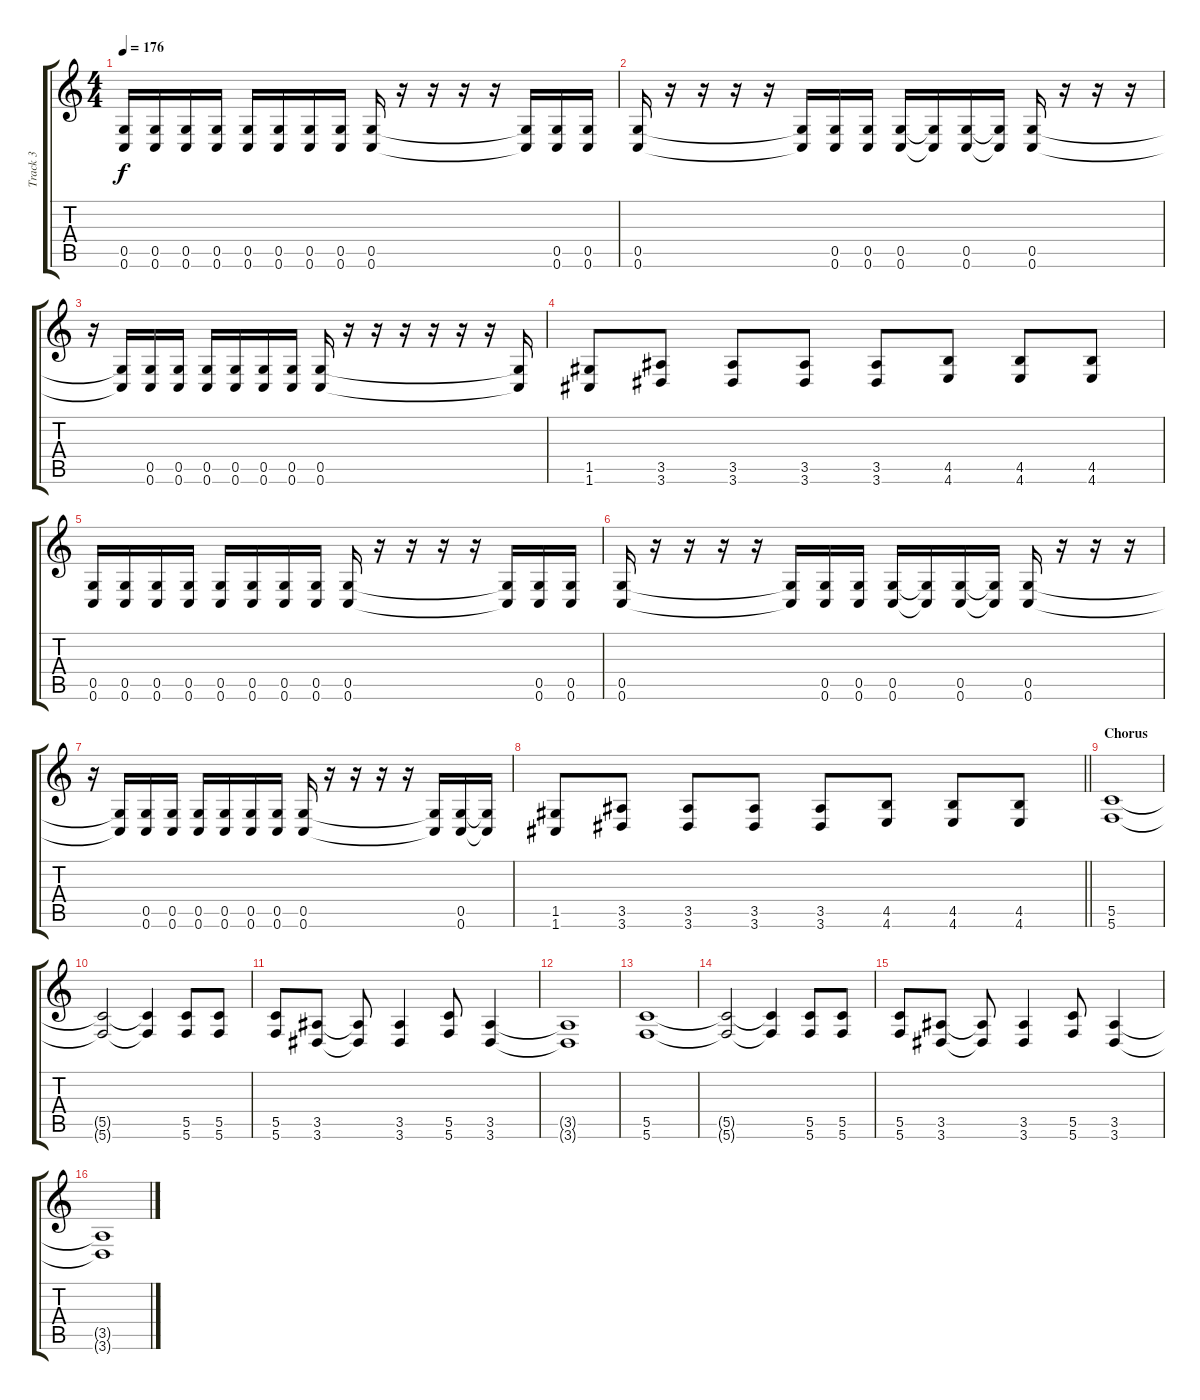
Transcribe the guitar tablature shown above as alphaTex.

\track ("Track 3" "Track 3") {instrument overdrivenguitar}
\staff {score tabs}
\tuning (D4 A3 F3 C3 G2 C2) {hide}
\ts (4 4)
\tempo 176
\clef g2
\ks c
(0.5 0.6).16{dy f} (0.5 0.6).16 (0.5 0.6).16 (0.5 0.6).16 (0.5 0.6).16 (0.5 0.6).16 (0.5 0.6).16 (0.5 0.6).16 (0.5 0.6).16 r.16 r.16 r.16 r.16 (0.5{t} 0.6{t}).16 (0.5 0.6).16 (0.5 0.6).16 |
(0.5 0.6).16 r.16 r.16 r.16 r.16 (0.5{t} 0.6{t}).16 (0.5 0.6).16 (0.5 0.6).16 (0.5 0.6).16 (0.5{t} 0.6{t}).16 (0.5 0.6).16 (0.5{t} 0.6{t}).16 (0.5 0.6).16 r.16 r.16 r.16 |
r.16 (0.5{t} 0.6{t}).16 (0.5 0.6).16 (0.5 0.6).16 (0.5 0.6).16 (0.5 0.6).16 (0.5 0.6).16 (0.5 0.6).16 (0.5 0.6).16 r.16 r.16 r.16 r.16 r.16 r.16 (0.5{t} 0.6{t}).16 |
(1.5 1.6).8 (3.5 3.6).8 (3.5 3.6).8 (3.5 3.6).8 (3.5 3.6).8 (4.5 4.6).8 (4.5 4.6).8 (4.5 4.6).8 |
(0.5 0.6).16 (0.5 0.6).16 (0.5 0.6).16 (0.5 0.6).16 (0.5 0.6).16 (0.5 0.6).16 (0.5 0.6).16 (0.5 0.6).16 (0.5 0.6).16 r.16 r.16 r.16 r.16 (0.5{t} 0.6{t}).16 (0.5 0.6).16 (0.5 0.6).16 |
(0.5 0.6).16 r.16 r.16 r.16 r.16 (0.5{t} 0.6{t}).16 (0.5 0.6).16 (0.5 0.6).16 (0.5 0.6).16 (0.5{t} 0.6{t}).16 (0.5 0.6).16 (0.5{t} 0.6{t}).16 (0.5 0.6).16 r.16 r.16 r.16 |
r.16 (0.5{t} 0.6{t}).16 (0.5 0.6).16 (0.5 0.6).16 (0.5 0.6).16 (0.5 0.6).16 (0.5 0.6).16 (0.5 0.6).16 (0.5 0.6).16 r.16 r.16 r.16 r.16 (0.5{t} 0.6{t}).16 (0.5 0.6).16 (0.5{t} 0.6{t}).16 |
\barLineRight lightlight
(1.5 1.6).8 (3.5 3.6).8 (3.5 3.6).8 (3.5 3.6).8 (3.5 3.6).8 (4.5 4.6).8 (4.5 4.6).8 (4.5 4.6).8 |
\section ("" "Chorus")
(5.5 5.6).1 |
(5.5{t} 5.6{t}).2 (5.5{t} 5.6{t}).4 (5.5 5.6).8 (5.5 5.6).8 |
(5.5 5.6).8 (3.5 3.6).8 (3.5{t} 3.6{t}).8 (3.5 3.6).4 (5.5 5.6).8 (3.5 3.6).4 |
(3.5{t} 3.6{t}).1 |
(5.5 5.6).1 |
(5.5{t} 5.6{t}).2 (5.5{t} 5.6{t}).4 (5.5 5.6).8 (5.5 5.6).8 |
(5.5 5.6).8 (3.5 3.6).8 (3.5{t} 3.6{t}).8 (3.5 3.6).4 (5.5 5.6).8 (3.5 3.6).4 |
(3.5{t} 3.6{t}).1
